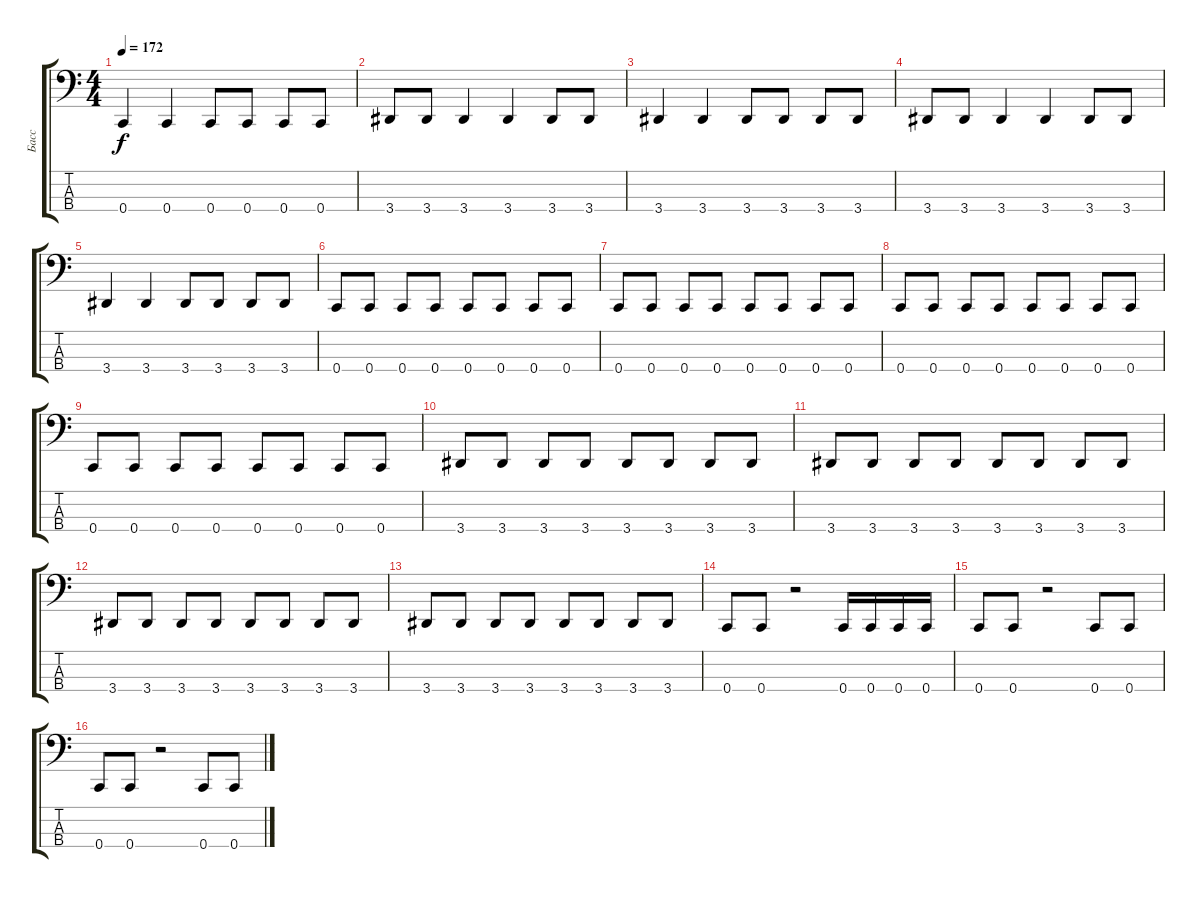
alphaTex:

\track ("Басс" "Басс") {instrument electricbassfinger}
\staff {score tabs}
\tuning (F2 C2 G1 C1) {hide}
\ts (4 4)
\tempo 172
\clef f4
\ks c
0.4.4{dy f} 0.4.4 0.4.8 0.4.8 0.4.8 0.4.8 |
3.4.8 3.4.8 3.4.4 3.4.4 3.4.8 3.4.8 |
3.4.4 3.4.4 3.4.8 3.4.8 3.4.8 3.4.8 |
3.4.8 3.4.8 3.4.4 3.4.4 3.4.8 3.4.8 |
3.4.4 3.4.4 3.4.8 3.4.8 3.4.8 3.4.8 |
0.4.8 0.4.8 0.4.8 0.4.8 0.4.8 0.4.8 0.4.8 0.4.8 |
0.4.8 0.4.8 0.4.8 0.4.8 0.4.8 0.4.8 0.4.8 0.4.8 |
0.4.8 0.4.8 0.4.8 0.4.8 0.4.8 0.4.8 0.4.8 0.4.8 |
0.4.8 0.4.8 0.4.8 0.4.8 0.4.8 0.4.8 0.4.8 0.4.8 |
3.4.8 3.4.8 3.4.8 3.4.8 3.4.8 3.4.8 3.4.8 3.4.8 |
3.4.8 3.4.8 3.4.8 3.4.8 3.4.8 3.4.8 3.4.8 3.4.8 |
3.4.8 3.4.8 3.4.8 3.4.8 3.4.8 3.4.8 3.4.8 3.4.8 |
3.4.8 3.4.8 3.4.8 3.4.8 3.4.8 3.4.8 3.4.8 3.4.8 |
0.4.8 0.4.8 r.2 0.4.16 0.4.16 0.4.16 0.4.16 |
0.4.8 0.4.8 r.2 0.4.8 0.4.8 |
0.4.8 0.4.8 r.2 0.4.8 0.4.8
